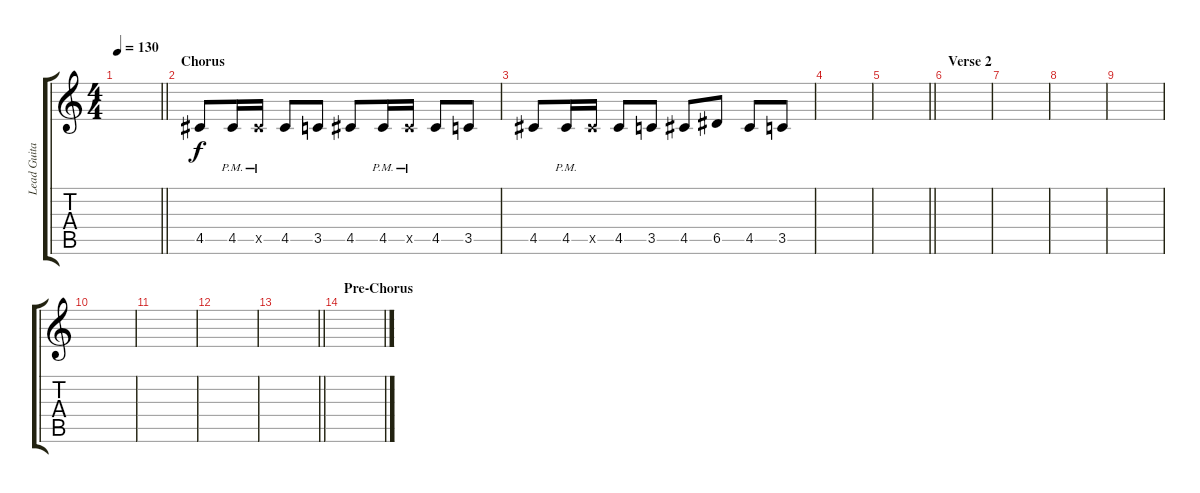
\track ("Lead Guitar" "Lead Guita") {instrument distortionguitar}
\staff {score tabs}
\tuning (E4 B3 G3 D3 A2 E2) {hide}
\ts (4 4)
\tempo 130
\clef g2
\barLineRight lightlight
\ks c
|
\section ("" "Chorus")
4.5.8 4.5{pm}.16 4.5{pm x}.16 4.5.8 3.5.8 4.5.8 4.5{pm}.16 4.5{pm x}.16 4.5.8 3.5.8 |
4.5.8 4.5{pm}.16 4.5{x}.16 4.5.8 3.5.8 4.5.8 6.5.8 4.5.8 3.5.8 |
|
\barLineRight lightlight
|
\section ("" "Verse 2")
|
|
|
|
|
|
|
\barLineRight lightlight
|
\section ("" "Pre-Chorus")
